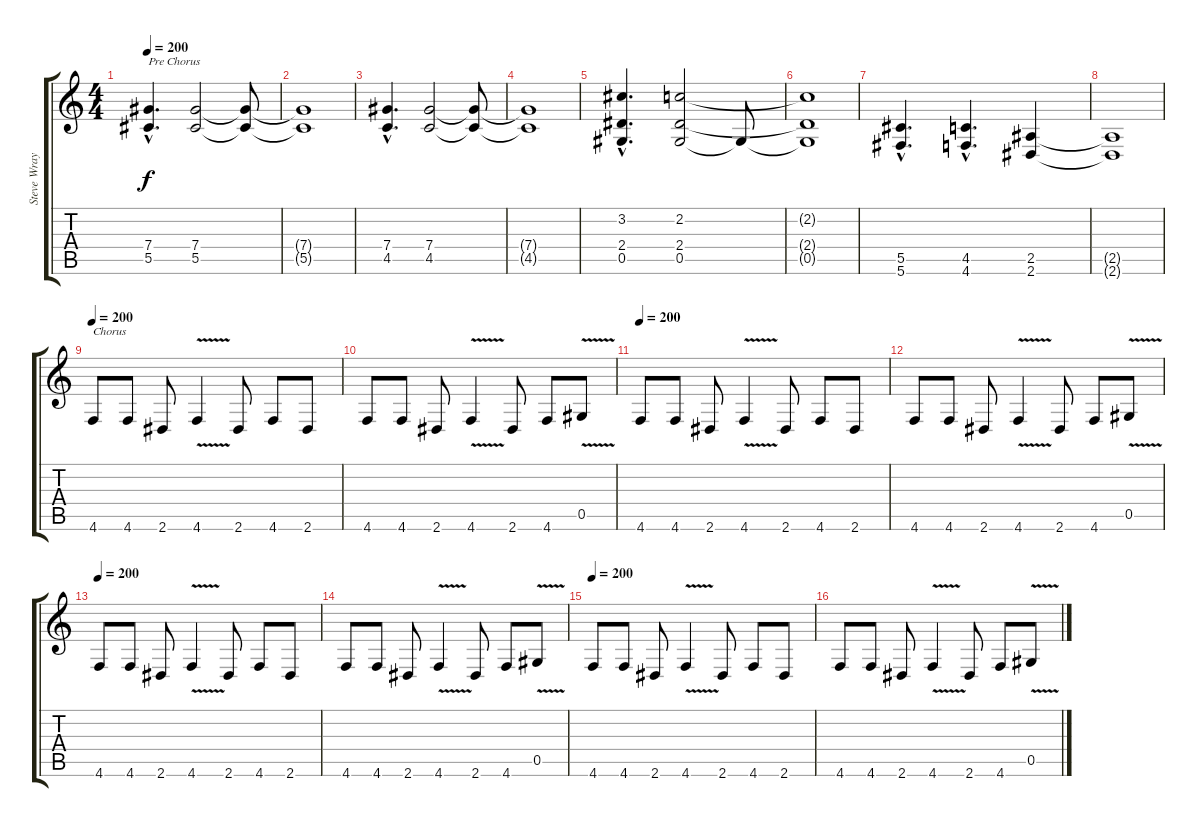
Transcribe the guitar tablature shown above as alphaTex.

\track ("Steve Wray" "Steve Wray") {instrument distortionguitar}
\staff {score tabs}
\tuning (Eb4 Bb3 Gb3 Db3 Ab2 Db2) {hide}
\ts (4 4)
\tempo 200
\clef g2
\ks c
(7.4{hac} 5.5{hac}).4{d txt "Pre Chorus" dy f} (7.4 5.5).2 (7.4{t} 5.5{t}).8 |
(7.4{t} 5.5{t}).1 |
(7.4{hac} 4.5{hac}).4{d} (7.4 4.5).2 (7.4{t} 4.5{t}).8 |
(7.4{t} 4.5{t}).1 |
(3.2{hac} 2.4{hac} 0.5{hac}).4{d} (2.2 2.4 0.5).2 0.5{t}.8 |
(2.2{t} 2.4{t} 0.5{t}).1 |
(5.5{hac} 5.6{hac}).4{d} (4.5{hac} 4.6{hac}).4{d} (2.5 2.6).4 |
(2.5{t} 2.6{t}).1 |
\tempo 200
4.6.8{txt "Chorus"} 4.6.8 2.6.8 4.6{v}.4 2.6.8 4.6.8 2.6.8 |
4.6.8 4.6.8 2.6.8 4.6{v}.4 2.6.8 4.6.8 0.5{v}.8 |
\tempo 200
4.6.8 4.6.8 2.6.8 4.6{v}.4 2.6.8 4.6.8 2.6.8 |
4.6.8 4.6.8 2.6.8 4.6{v}.4 2.6.8 4.6.8 0.5{v}.8 |
\tempo 200
4.6.8 4.6.8 2.6.8 4.6{v}.4 2.6.8 4.6.8 2.6.8 |
4.6.8 4.6.8 2.6.8 4.6{v}.4 2.6.8 4.6.8 0.5{v}.8 |
\tempo 200
4.6.8 4.6.8 2.6.8 4.6{v}.4 2.6.8 4.6.8 2.6.8 |
4.6.8 4.6.8 2.6.8 4.6{v}.4 2.6.8 4.6.8 0.5{v}.8
